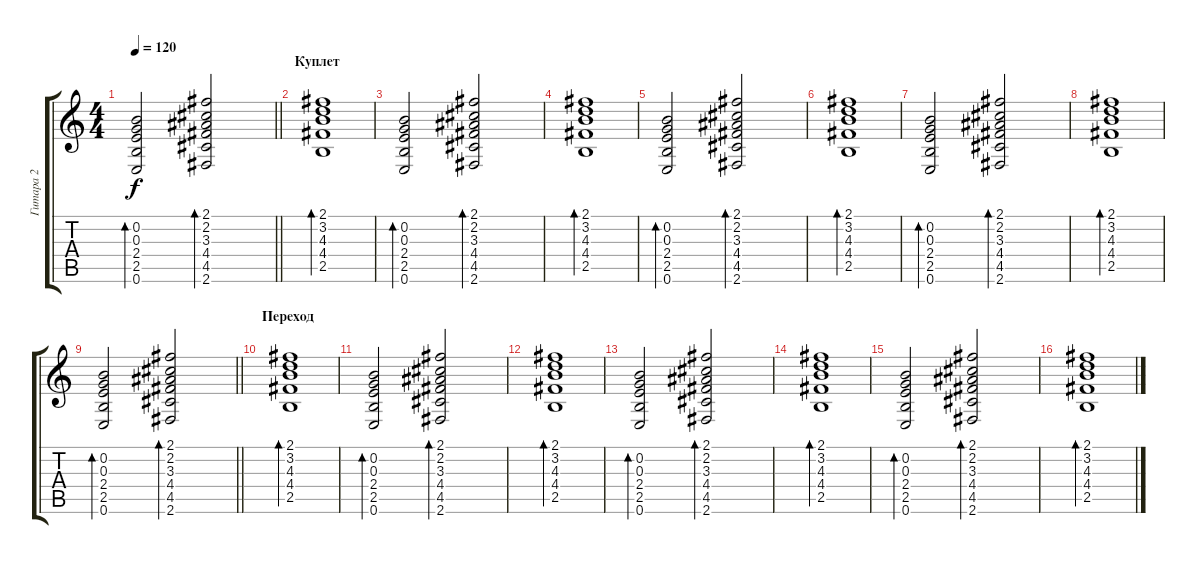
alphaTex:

\track ("Гитара 2" "Гитара 2") {instrument acousticguitarsteel}
\staff {score tabs}
\tuning (E4 B3 G3 D3 A2 E2) {hide}
\ts (4 4)
\tempo 120
\clef g2
\barLineRight lightlight
\ks c
(0.2 0.3 2.4 2.5 0.6).2{bd 120 dy f} (2.1 2.2 3.3 4.4 4.5 2.6).2{bd 60} |
\section ("" "Куплет")
(2.1 3.2 4.3 4.4 2.5).1{bd 240} |
(0.2 0.3 2.4 2.5 0.6).2{bd 120} (2.1 2.2 3.3 4.4 4.5 2.6).2{bd 60} |
(2.1 3.2 4.3 4.4 2.5).1{bd 240} |
(0.2 0.3 2.4 2.5 0.6).2{bd 120} (2.1 2.2 3.3 4.4 4.5 2.6).2{bd 60} |
(2.1 3.2 4.3 4.4 2.5).1{bd 240} |
(0.2 0.3 2.4 2.5 0.6).2{bd 120} (2.1 2.2 3.3 4.4 4.5 2.6).2{bd 60} |
(2.1 3.2 4.3 4.4 2.5).1{bd 240} |
\barLineRight lightlight
(0.2 0.3 2.4 2.5 0.6).2{bd 120} (2.1 2.2 3.3 4.4 4.5 2.6).2{bd 60} |
\section ("" "Переход")
(2.1 3.2 4.3 4.4 2.5).1{bd 240} |
(0.2 0.3 2.4 2.5 0.6).2{bd 120} (2.1 2.2 3.3 4.4 4.5 2.6).2{bd 60} |
(2.1 3.2 4.3 4.4 2.5).1{bd 240} |
(0.2 0.3 2.4 2.5 0.6).2{bd 120} (2.1 2.2 3.3 4.4 4.5 2.6).2{bd 60} |
(2.1 3.2 4.3 4.4 2.5).1{bd 240} |
(0.2 0.3 2.4 2.5 0.6).2{bd 120} (2.1 2.2 3.3 4.4 4.5 2.6).2{bd 60} |
(2.1 3.2 4.3 4.4 2.5).1{bd 240}
